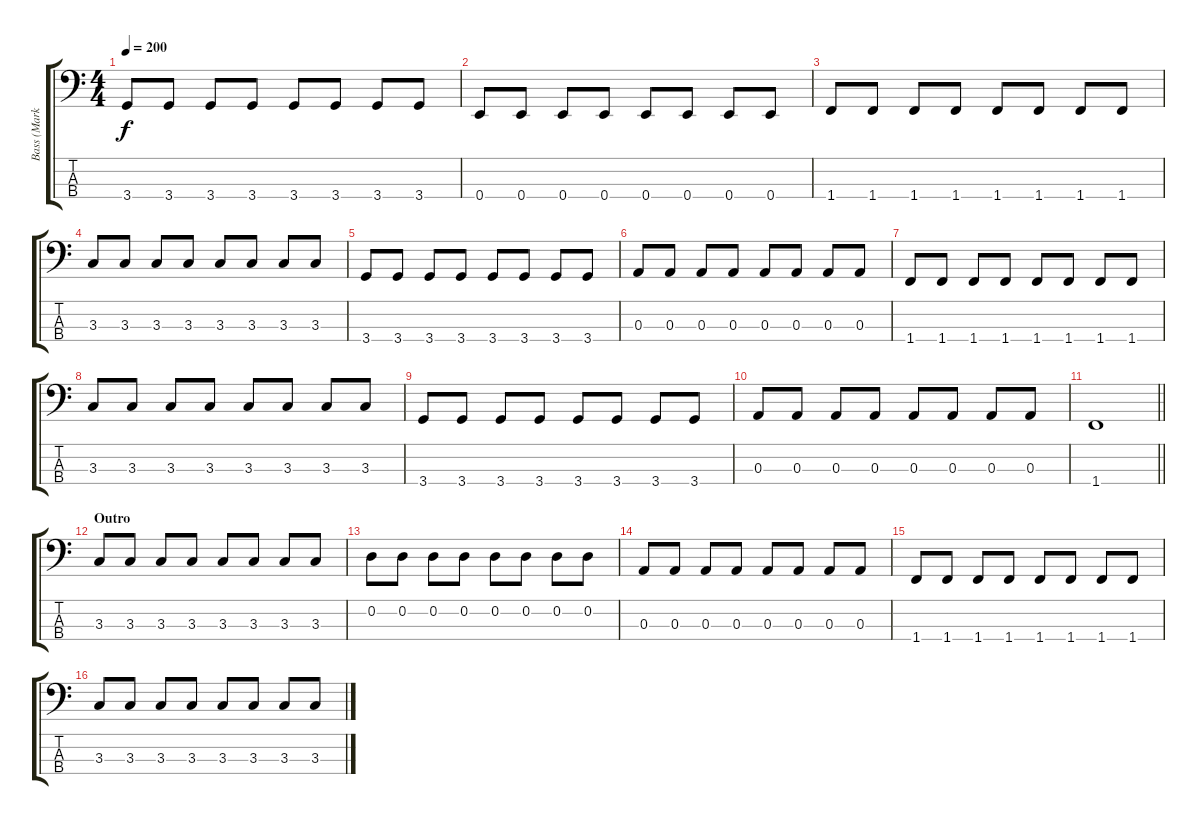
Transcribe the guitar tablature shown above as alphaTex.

\track ("Bass (Mark)" "Bass (Mark") {instrument electricbasspick}
\staff {score tabs}
\tuning (G2 D2 A1 E1) {hide}
\ts (4 4)
\tempo 200
\clef f4
\ks c
3.4.8{dy f} 3.4.8 3.4.8 3.4.8 3.4.8 3.4.8 3.4.8 3.4.8 |
0.4.8 0.4.8 0.4.8 0.4.8 0.4.8 0.4.8 0.4.8 0.4.8 |
1.4.8 1.4.8 1.4.8 1.4.8 1.4.8 1.4.8 1.4.8 1.4.8 |
3.3.8 3.3.8 3.3.8 3.3.8 3.3.8 3.3.8 3.3.8 3.3.8 |
3.4.8 3.4.8 3.4.8 3.4.8 3.4.8 3.4.8 3.4.8 3.4.8 |
0.3.8 0.3.8 0.3.8 0.3.8 0.3.8 0.3.8 0.3.8 0.3.8 |
1.4.8 1.4.8 1.4.8 1.4.8 1.4.8 1.4.8 1.4.8 1.4.8 |
3.3.8 3.3.8 3.3.8 3.3.8 3.3.8 3.3.8 3.3.8 3.3.8 |
3.4.8 3.4.8 3.4.8 3.4.8 3.4.8 3.4.8 3.4.8 3.4.8 |
0.3.8 0.3.8 0.3.8 0.3.8 0.3.8 0.3.8 0.3.8 0.3.8 |
\barLineRight lightlight
1.4.1 |
\section ("" "Outro")
3.3.8 3.3.8 3.3.8 3.3.8 3.3.8 3.3.8 3.3.8 3.3.8 |
0.2.8 0.2.8 0.2.8 0.2.8 0.2.8 0.2.8 0.2.8 0.2.8 |
0.3.8 0.3.8 0.3.8 0.3.8 0.3.8 0.3.8 0.3.8 0.3.8 |
1.4.8 1.4.8 1.4.8 1.4.8 1.4.8 1.4.8 1.4.8 1.4.8 |
3.3.8 3.3.8 3.3.8 3.3.8 3.3.8 3.3.8 3.3.8 3.3.8
